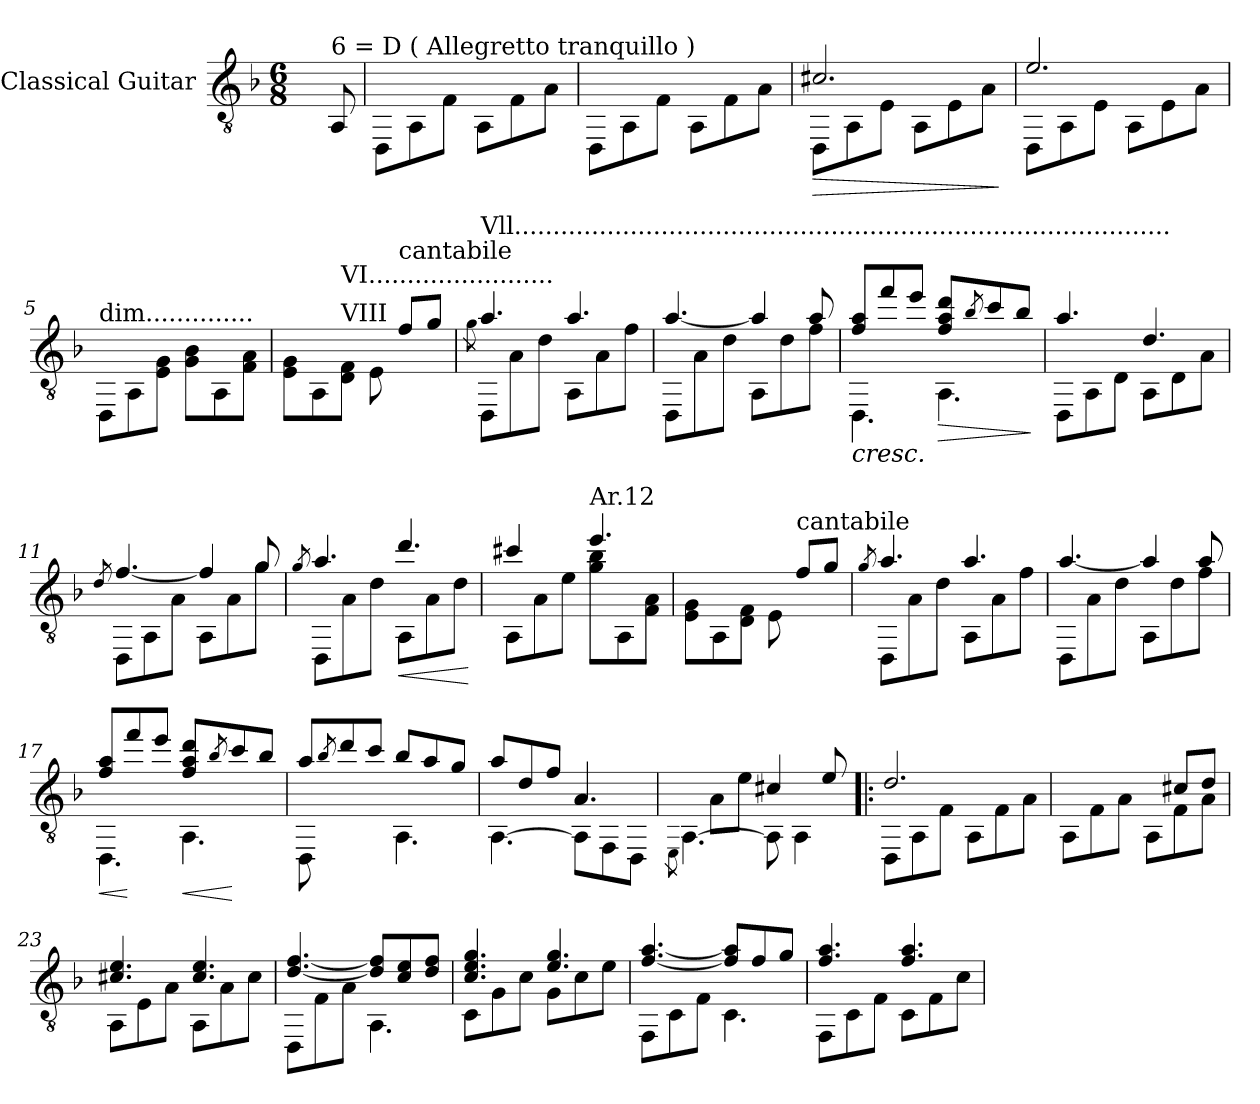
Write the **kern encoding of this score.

**kern	**dynam
*part1	*part1
*staff1	*staff1
*I"Classical Guitar	*
*I'Guit.	*
*clefGv2	*
*k[b-]	*
*M6/8	*
=	=
8ryy	.
*MM77	*
!LO:TX:a:t=6 = D  ( Allegretto tranquillo )	!
8AA/	.
=1	=1
8DD\L	.
8AA\	.
8F\J	.
8AA\L	.
8F\	.
8A\J	.
=2	=2
8DD\L	.
8AA\	.
8F\J	.
8AA\L	.
8F\	.
8A\J	.
=3	=3
!	!LO:HP:b
*^	*
8DD\L	2.c#X/	>
8AA\	.	.
8E\J	.	.
8AA\L	.	.
8E\	.	.
8A\J	.	.
*v	*v	*
.	]
=4	=4
*^	*
8DD\L	2.e/	.
8AA\	.	.
8E\J	.	.
8AA\L	.	.
8E\	.	.
8A\J	.	.
*v	*v	*
!!LO:LB:g=z
=5	=5
!LO:TX:a:t=dim..............	!
8DD\L	.
8AA\	.
8E\ 8G\J	.
8G\ 8B-\L	.
8AA\	.
8F\ 8A\J	.
=6	=6
*^	*
8E\ 8G\L	2ryy	.
8AA\	.	.
!LO:TX:a:t=VI........................	!	!
!LO:TX:a:t=VIII	!	!
8D\ 8F\J	.	.
8E\	.	.
!LO:TX:a:t=cantabile	!	!
4ryy	8f/L	.
.	8g/J	.
=7	=7	=7
.	8qg\	.
!LO:TX:a:t=Vll.....................................................................................	!	!
8DD\L	4.a/	.
8A\	.	.
8d\J	.	.
8AA\L	4.a/	.
8A\	.	.
8f\J	.	.
=8	=8	=8
8DD\L	[4.a/	.
8A\	.	.
8d\J	.	.
8AA\L	4a/]	.
8d\	.	.
8f\J	8a/	.
!!LO:LB:g=z	!!
=9	=9	=9
!	!	!LO:HP:b
4.DD\	8f/ 8a/L	<
.	8ff/	.
.	8ee/J	.
!	!	!LO:HP:b
4.AA\	8f/ 8a/ 8dd/L	>
.	8qb-/	.
.	8cc/	.
.	8b-/J	.
*v	*v	*
.	[ ]
=10	=10
*^	*
8DD\L	4.a/	.
8AA\	.	.
8D\J	.	.
8AA\L	4.d/	.
8D\	.	.
8A\J	.	.
=11	=11	=11
.	8qd/	.
8DD\L	[4.f/	.
8AA\	.	.
8A\J	.	.
8AA\L	4f/]	.
8A\	.	.
8g\J	8g/	.
=12	=12	=12
.	8qg/	.
8DD\L	4.a/	.
8A\	.	.
8d\J	.	.
!	!	!LO:HP:b
8AA\L	4.dd/	<
8A\	.	.
8d\J	.	.
*v	*v	*
.	[
!!LO:LB:g=z
=13	=13
*^	*
8AA\L	4cc#X/	.
8A\	.	.
8e\J	8ryy	.
!LO:TX:a:t=Ar.12	!	!
8g\ 8b-\L	4.ee/	.
8AA\	.	.
8F\ 8A\J	.	.
=14	=14	=14
8E\ 8G\L	2ryy	.
8AA\	.	.
8D\ 8F\J	.	.
8E\	.	.
!LO:TX:a:t=cantabile	!	!
4ryy	8f/L	.
.	8g/J	.
=15	=15	=15
.	8qg/	.
8DD\L	4.a/	.
8A\	.	.
8d\J	.	.
8AA\L	4.a/	.
8A\	.	.
8f\J	.	.
=16	=16	=16
8DD\L	[4.a/	.
8A\	.	.
8d\J	.	.
8AA\L	4a/]	.
8d\	.	.
8f\J	8a/	.
!!LO:LB:g=z	!!
=17	=17	=17
!	!	!LO:HP:b
4.DD\	8f/ 8a/L	<
.	8ff/	[
.	8ee/J	[
!	!	!LO:HP:b
!	!	!LO:HP:n=1:b
!	!	!LO:HP:n=1:b
!	!	!LO:HP:n=1:b
4.AA\	8f/ 8a/ 8dd/L	< < < [ > [
.	8qb-/	.
.	8cc/	]
.	8b-/J	.
*v	*v	*
.	[ [
=18	=18
*^	*
8DD\	8a/L	.
.	8qb-/	.
4ryy	8dd/	.
.	8cc/J	.
4.AA\	8b-/L	.
.	8a/	.
.	8g/J	.
=19	=19	=19
[4.AA\	8a/L	.
.	8d/	.
.	8f/J	.
8AA\L]	4.A/	.
8FF\	.	.
8DD\J	.	.
=20	=20	=20
8qEE\	.	.
[4.AA\	8ryy	.
.	8A\L	.
.	8e\J	.
8AA\]	4c#X/	.
4AA\	.	.
.	8e/	.
!!LO:LB:g=z	!!
=21!|:	=21!|:	=21!|:
8DD\L	2.d/	.
8AA\	.	.
8F\J	.	.
8AA\L	.	.
8F\	.	.
8A\J	.	.
=22	=22	=22
8AA\L	2ryy	.
8F\	.	.
8A\J	.	.
8AA\L	.	.
8F\	8c#X/L	.
8A\J	8d/J	.
=23	=23	=23
8AA\L	4.c#X/ 4.e/	.
8E\	.	.
8A\J	.	.
8AA\L	4.c#/ 4.e/	.
8A\	.	.
8c#\J	.	.
=24	=24	=24
8DD\L	[4.d/ [4.f/	.
8F\	.	.
8A\J	.	.
4.AA\	8d/] 8f/]L	.
.	8c/ 8e/	.
.	8d/ 8f/J	.
!!LO:LB:g=z	!!
=25	=25	=25
8C\L	4.c/ 4.e/ 4.g/	.
8G\	.	.
8c\J	.	.
8G\L	4.e/ 4.g/	.
8c\	.	.
8e\J	.	.
=26	=26	=26
8FF\L	[4.f/ [4.a/	.
8C\	.	.
8F\J	.	.
4.C\	8f/] 8a/]L	.
.	8f/	.
.	8g/J	.
=27	=27	=27
8FF\L	4.f/ 4.a/	.
8C\	.	.
8F\J	.	.
8C\L	4.f/ 4.a/	.
8F\	.	.
8c\J	.	.
*v	*v	*
=	=
*-	*-
